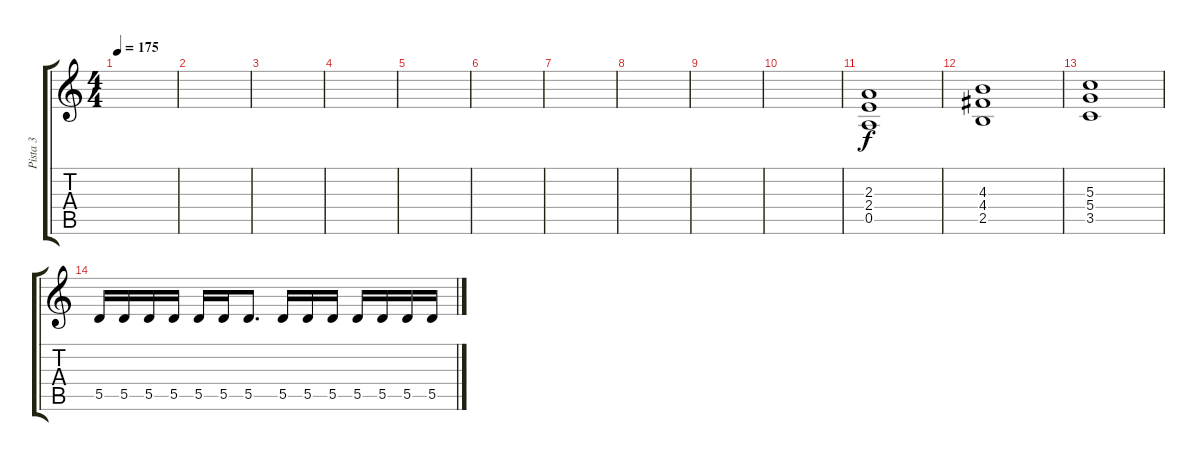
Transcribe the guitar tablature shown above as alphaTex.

\track ("Pista 3" "Pista 3") {instrument distortionguitar}
\staff {score tabs}
\tuning (E4 B3 G3 D3 A2 E2) {hide}
\ts (4 4)
\tempo 175
\clef g2
\ks c
|
|
|
|
|
|
|
|
|
|
(2.3 2.4 0.5).1 |
(4.3 4.4 2.5).1 |
(5.3 5.4 3.5).1 |
5.5.16 5.5.16 5.5.16 5.5.16 5.5.16 5.5.16 5.5.8{d} 5.5.16 5.5.16 5.5.16 5.5.16 5.5.16 5.5.16 5.5.16
